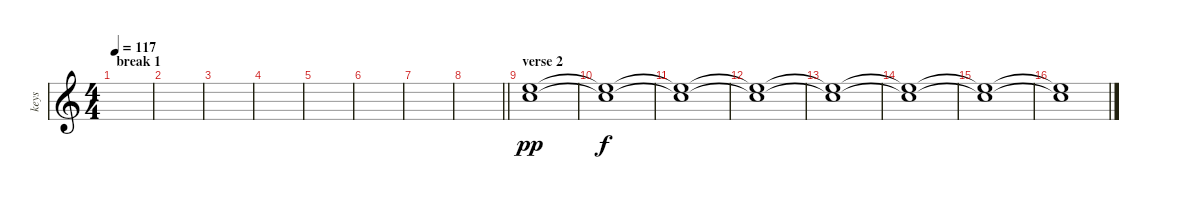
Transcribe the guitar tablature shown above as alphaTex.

\track ("keys" "keys") {instrument pad2warm}
\staff {score}
\tuning (E4 B3 G3 D3 A2 E2) {hide}
\ts (4 4)
\section ("" "break 1")
\tempo 117
\clef g2
\ks c
|
|
|
|
|
|
|
\barLineRight lightlight
|
\section ("" "verse 2")
(12.1 13.2).1{dy pp} |
(12.1{t} 13.2{t}).1{dy f} |
(12.1{t} 13.2{t}).1 |
(12.1{t} 13.2{t}).1 |
(12.1{t} 13.2{t}).1 |
(12.1{t} 13.2{t}).1 |
(12.1{t} 13.2{t}).1 |
(12.1{t} 13.2{t}).1
